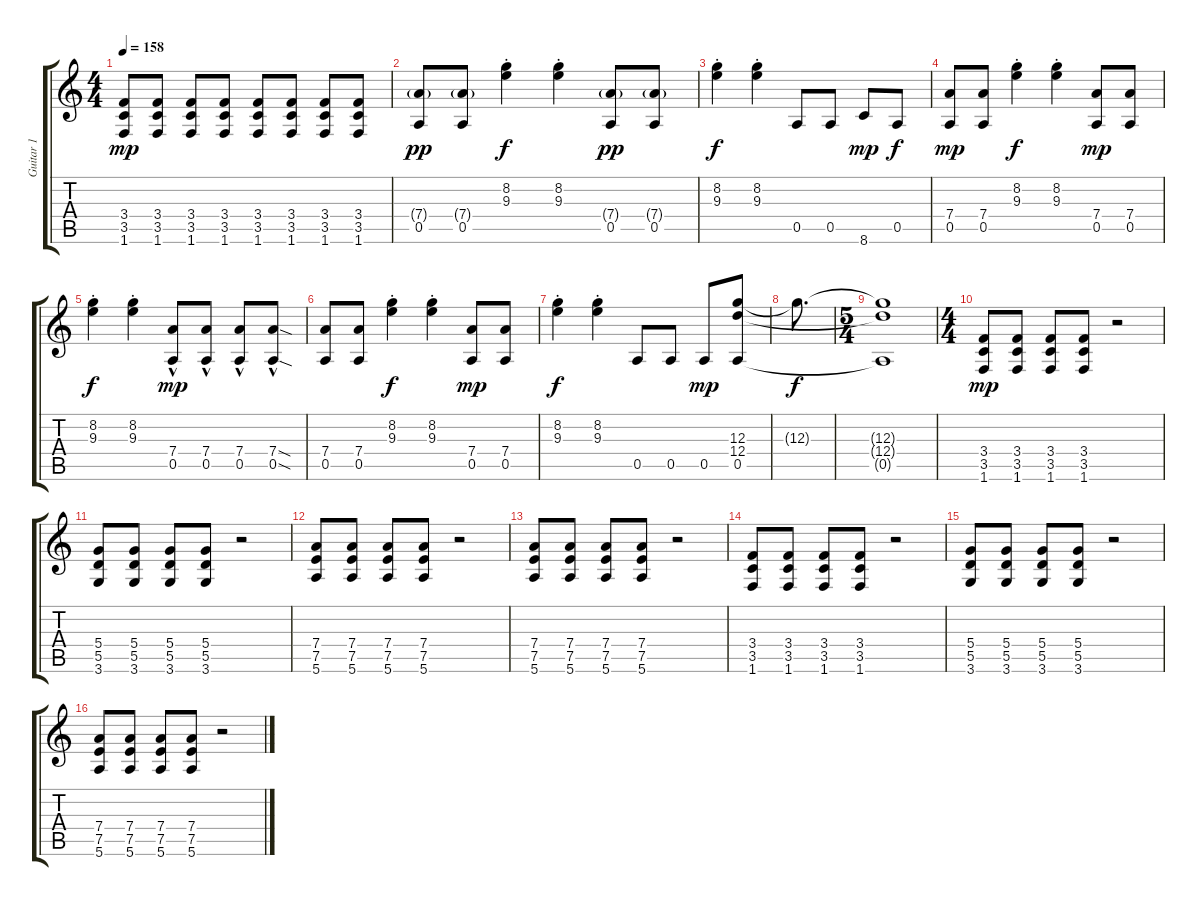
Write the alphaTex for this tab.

\track ("Guitar 1" "Guitar 1") {instrument distortionguitar}
\staff {score tabs}
\tuning (E4 B3 G3 D3 A2 E2) {hide}
\ts (4 4)
\tempo 158
\clef g2
\ks c
(3.4 3.5 1.6).8{dy mp} (3.4 3.5 1.6).8 (3.4 3.5 1.6).8 (3.4 3.5 1.6).8 (3.4 3.5 1.6).8 (3.4 3.5 1.6).8 (3.4 3.5 1.6).8 (3.4 3.5 1.6).8 |
(7.4{g} 0.5).8{dy pp volume 9} (7.4{g} 0.5).8 (8.2{st} 9.3{st}).4{dy f} (8.2{st} 9.3{st}).4 (7.4{g} 0.5).8{dy pp} (7.4{g} 0.5).8 |
(8.2{st} 9.3{st}).4{dy f} (8.2{st} 9.3{st}).4 0.5.8 0.5.8 8.6.8{dy mp} 0.5.8{dy f} |
(7.4 0.5).8{dy mp} (7.4 0.5).8 (8.2{st} 9.3{st}).4{dy f} (8.2{st} 9.3{st}).4 (7.4 0.5).8{dy mp} (7.4 0.5).8 |
(8.2{st} 9.3{st}).4{dy f} (8.2{st} 9.3{st}).4 (7.4{hac} 0.5).8{dy mp} (7.4{hac} 0.5).8 (7.4{hac} 0.5).8 (7.4{sod hac} 0.5{sod}).8 |
(7.4 0.5).8 (7.4 0.5).8 (8.2{st} 9.3{st}).4{dy f} (8.2{st} 9.3{st}).4 (7.4 0.5).8{dy mp} (7.4 0.5).8 |
(8.2{st} 9.3{st}).4{dy f} (8.2{st} 9.3{st}).4 0.5.8 0.5.8 0.5.8{dy mp} (12.3 12.4 0.5).8 |
12.3{t}.8{d dy f} |
\ts (5 4)
(12.3{t} 12.4{t} 0.5{t}).1 |
\ts (4 4)
(3.4 3.5 1.6).8{dy mp volume 13} (3.4 3.5 1.6).8 (3.4 3.5 1.6).8 (3.4 3.5 1.6).8 r.2 |
(5.4 5.5 3.6).8 (5.4 5.5 3.6).8 (5.4 5.5 3.6).8 (5.4 5.5 3.6).8 r.2 |
(7.4 7.5 5.6).8 (7.4 7.5 5.6).8 (7.4 7.5 5.6).8 (7.4 7.5 5.6).8 r.2 |
(7.4 7.5 5.6).8 (7.4 7.5 5.6).8 (7.4 7.5 5.6).8 (7.4 7.5 5.6).8 r.2 |
(3.4 3.5 1.6).8 (3.4 3.5 1.6).8 (3.4 3.5 1.6).8 (3.4 3.5 1.6).8 r.2 |
(5.4 5.5 3.6).8 (5.4 5.5 3.6).8 (5.4 5.5 3.6).8 (5.4 5.5 3.6).8 r.2 |
(7.4 7.5 5.6).8 (7.4 7.5 5.6).8 (7.4 7.5 5.6).8 (7.4 7.5 5.6).8 r.2
